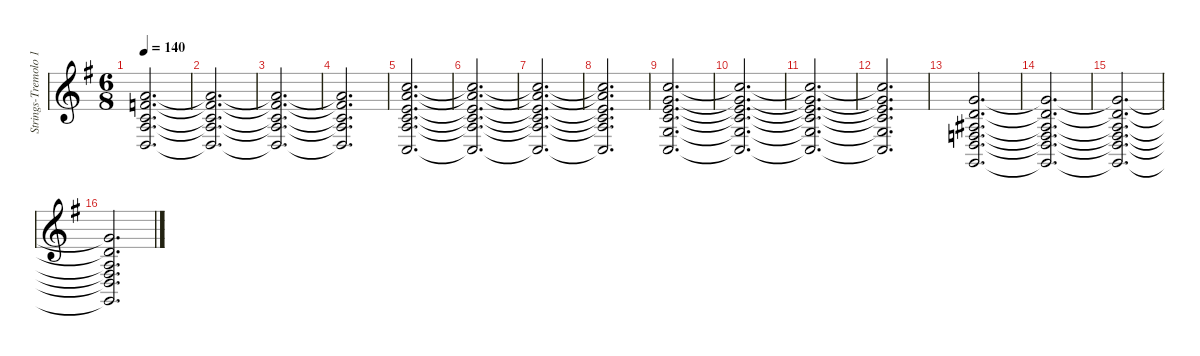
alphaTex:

\defaultSystemsLayout 8
\hideDynamics
\bracketExtendMode groupsimilarinstruments
\firstSystemTrackNameMode fullname
\otherSystemsTrackNameOrientation horizontal
\track ("Strings-Tremolo 1" "vln.") {defaultSystemsLayout 16 instrument tremolostrings}
\staff {score}
\tuning (E4 B3 G3 D3 A2 E2)
\ts (6 8)
\tempo 140
\clef g2
\ks g
(5.1{acc forcenatural} 6.2{acc forcenatural} 5.3{acc forcenatural} 7.4{acc forcenatural} 5.5{acc forcenatural}).2{d dy f beam Up} |
(5.1{t acc forcenatural} 6.2{t acc forcenatural} 5.3{t acc forcenatural} 7.4{t acc forcenatural} 5.5{t acc forcenatural}).2{d beam Up} |
(5.1{t acc forcenatural} 6.2{t acc forcenatural} 5.3{t acc forcenatural} 7.4{t acc forcenatural} 5.5{t acc forcenatural}).2{d beam Up} |
(5.1{t acc forcenatural} 6.2{t acc forcenatural} 5.3{t acc forcenatural} 7.4{t acc forcenatural} 5.5{t acc forcenatural}).2{d beam Up} |
(8.1{acc forcenatural} 10.2{acc forcenatural} 9.3{acc forcenatural} 10.4{acc forcenatural} 12.5{acc forcenatural} 8.6{acc forcenatural}).2{d beam Up} |
(8.1{t acc forcenatural} 10.2{t acc forcenatural} 9.3{t acc forcenatural} 10.4{t acc forcenatural} 12.5{t acc forcenatural} 8.6{t acc forcenatural}).2{d beam Up} |
(8.1{t acc forcenatural} 10.2{t acc forcenatural} 9.3{t acc forcenatural} 10.4{t acc forcenatural} 12.5{t acc forcenatural} 8.6{t acc forcenatural}).2{d beam Up} |
(8.1{t acc forcenatural} 10.2{t acc forcenatural} 9.3{t acc forcenatural} 10.4{t acc forcenatural} 12.5{t acc forcenatural} 8.6{t acc forcenatural}).2{d beam Up} |
(8.1{acc forcenatural} 8.2{acc forcenatural} 9.3{acc forcenatural} 10.4{acc forcenatural} 10.5{acc forcenatural} 8.6{acc forcenatural}).2{d beam Up} |
(8.1{t acc forcenatural} 8.2{t acc forcenatural} 9.3{t acc forcenatural} 10.4{t acc forcenatural} 10.5{t acc forcenatural} 8.6{t acc forcenatural}).2{d beam Up} |
(8.1{t acc forcenatural} 8.2{t acc forcenatural} 9.3{t acc forcenatural} 10.4{t acc forcenatural} 10.5{t acc forcenatural} 8.6{t acc forcenatural}).2{d beam Up} |
(8.1{t acc forcenatural} 8.2{t acc forcenatural} 9.3{t acc forcenatural} 10.4{t acc forcenatural} 10.5{t acc forcenatural} 8.6{t acc forcenatural}).2{d beam Up} |
(3.1{acc forcenatural} 3.2{acc forcenatural} 3.3{acc #} 3.4{acc forcenatural} 5.5{acc forcenatural} 3.6{acc forcenatural}).2{d beam Up} |
(3.1{t acc forcenatural} 3.2{t acc forcenatural} 3.3{t acc #} 3.4{t acc forcenatural} 5.5{t acc forcenatural} 3.6{t acc forcenatural}).2{d beam Up} |
(3.1{t acc forcenatural} 3.2{t acc forcenatural} 3.3{t acc #} 3.4{t acc forcenatural} 5.5{t acc forcenatural} 3.6{t acc forcenatural}).2{d beam Up} |
(3.1{t acc forcenatural} 3.2{t acc forcenatural} 3.3{t acc #} 3.4{t acc forcenatural} 5.5{t acc forcenatural} 3.6{t acc forcenatural}).2{d beam Up}
